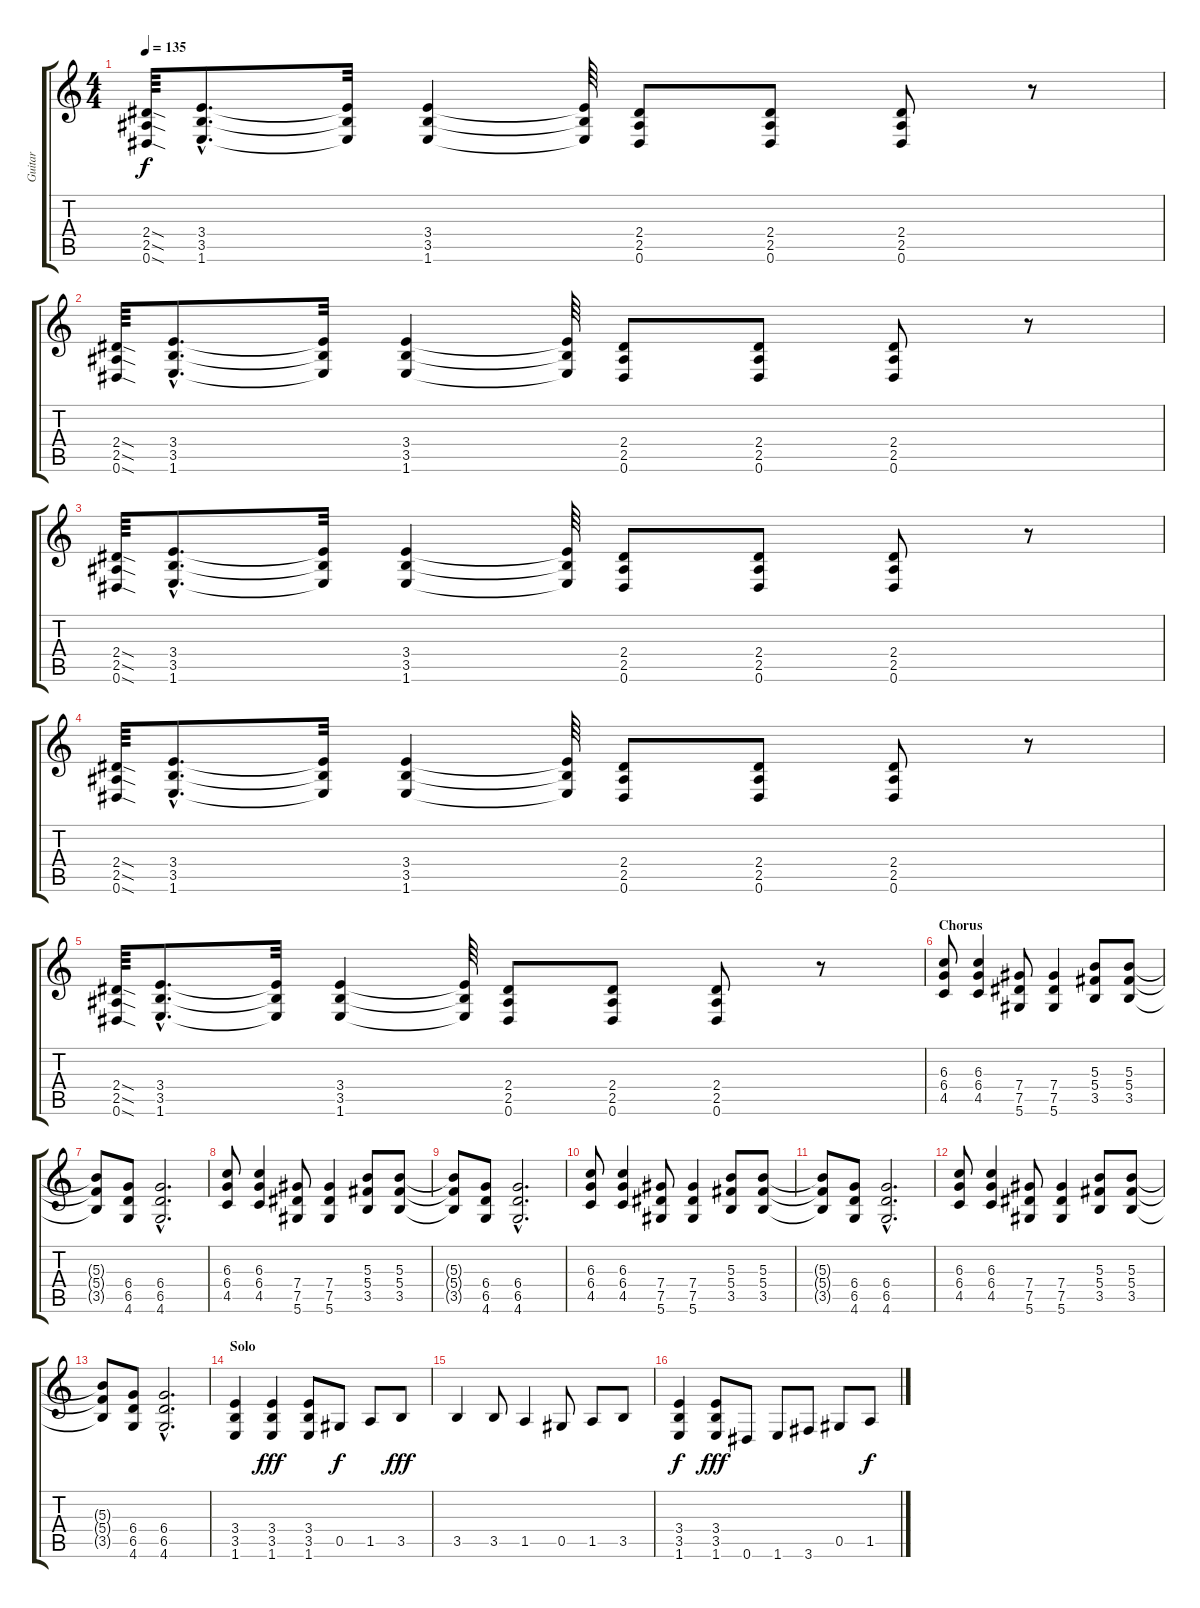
\track ("Guitar" "Guitar") {instrument distortionguitar}
\staff {score tabs}
\tuning (Eb4 Bb3 Gb3 Db3 Ab2 Eb2) {hide}
\ts (4 4)
\tempo 135
\clef g2
\ks c
(2.4{sod} 2.5{sod} 0.6{sod}).64{dy f} (3.4{hac} 3.5{hac} 1.6{hac}).8{d} (3.4{t} 3.5{t} 1.6{t}).32 (3.4 3.5 1.6).4 (3.4{t} 3.5{t} 1.6{t}).64 (2.4 2.5 0.6).8 (2.4 2.5 0.6).8 (2.4 2.5 0.6).8 r.8 |
(2.4{sod} 2.5{sod} 0.6{sod}).64 (3.4{hac} 3.5{hac} 1.6{hac}).8{d} (3.4{t} 3.5{t} 1.6{t}).32 (3.4 3.5 1.6).4 (3.4{t} 3.5{t} 1.6{t}).64 (2.4 2.5 0.6).8 (2.4 2.5 0.6).8 (2.4 2.5 0.6).8 r.8 |
(2.4{sod} 2.5{sod} 0.6{sod}).64 (3.4{hac} 3.5{hac} 1.6{hac}).8{d} (3.4{t} 3.5{t} 1.6{t}).32 (3.4 3.5 1.6).4 (3.4{t} 3.5{t} 1.6{t}).64 (2.4 2.5 0.6).8 (2.4 2.5 0.6).8 (2.4 2.5 0.6).8 r.8 |
(2.4{sod} 2.5{sod} 0.6{sod}).64 (3.4{hac} 3.5{hac} 1.6{hac}).8{d} (3.4{t} 3.5{t} 1.6{t}).32 (3.4 3.5 1.6).4 (3.4{t} 3.5{t} 1.6{t}).64 (2.4 2.5 0.6).8 (2.4 2.5 0.6).8 (2.4 2.5 0.6).8 r.8 |
(2.4{sod} 2.5{sod} 0.6{sod}).64 (3.4{hac} 3.5{hac} 1.6{hac}).8{d} (3.4{t} 3.5{t} 1.6{t}).32 (3.4 3.5 1.6).4 (3.4{t} 3.5{t} 1.6{t}).64 (2.4 2.5 0.6).8 (2.4 2.5 0.6).8 (2.4 2.5 0.6).8 r.8 |
\section ("" "Chorus")
(6.3 6.4 4.5).8 (6.3 6.4 4.5).4 (7.4 7.5 5.6).8 (7.4 7.5 5.6).4 (5.3 5.4 3.5).8 (5.3 5.4 3.5).8 |
(5.3{t} 5.4{t} 3.5{t}).8 (6.4 6.5 4.6).8 (6.4{hac} 6.5{hac} 4.6{hac}).2{d} |
(6.3 6.4 4.5).8 (6.3 6.4 4.5).4 (7.4 7.5 5.6).8 (7.4 7.5 5.6).4 (5.3 5.4 3.5).8 (5.3 5.4 3.5).8 |
(5.3{t} 5.4{t} 3.5{t}).8 (6.4 6.5 4.6).8 (6.4{hac} 6.5{hac} 4.6{hac}).2{d} |
(6.3 6.4 4.5).8 (6.3 6.4 4.5).4 (7.4 7.5 5.6).8 (7.4 7.5 5.6).4 (5.3 5.4 3.5).8 (5.3 5.4 3.5).8 |
(5.3{t} 5.4{t} 3.5{t}).8 (6.4 6.5 4.6).8 (6.4{hac} 6.5{hac} 4.6{hac}).2{d} |
(6.3 6.4 4.5).8 (6.3 6.4 4.5).4 (7.4 7.5 5.6).8 (7.4 7.5 5.6).4 (5.3 5.4 3.5).8 (5.3 5.4 3.5).8 |
(5.3{t} 5.4{t} 3.5{t}).8 (6.4 6.5 4.6).8 (6.4{hac} 6.5{hac} 4.6{hac}).2{d} |
\section ("" "Solo")
(3.4 3.5 1.6).4 (3.4 3.5 1.6).4{dy fff} (3.4 3.5 1.6).8 0.5.8{dy f} 1.5.8 3.5.8{dy fff} |
3.5.4 3.5.8 1.5.4 0.5.8 1.5.8 3.5.8 |
(3.4 3.5 1.6).4{dy f} (3.4 3.5 1.6).8{dy fff} 0.6.8 1.6.8 3.6.8 0.5.8 1.5.8{dy f}
